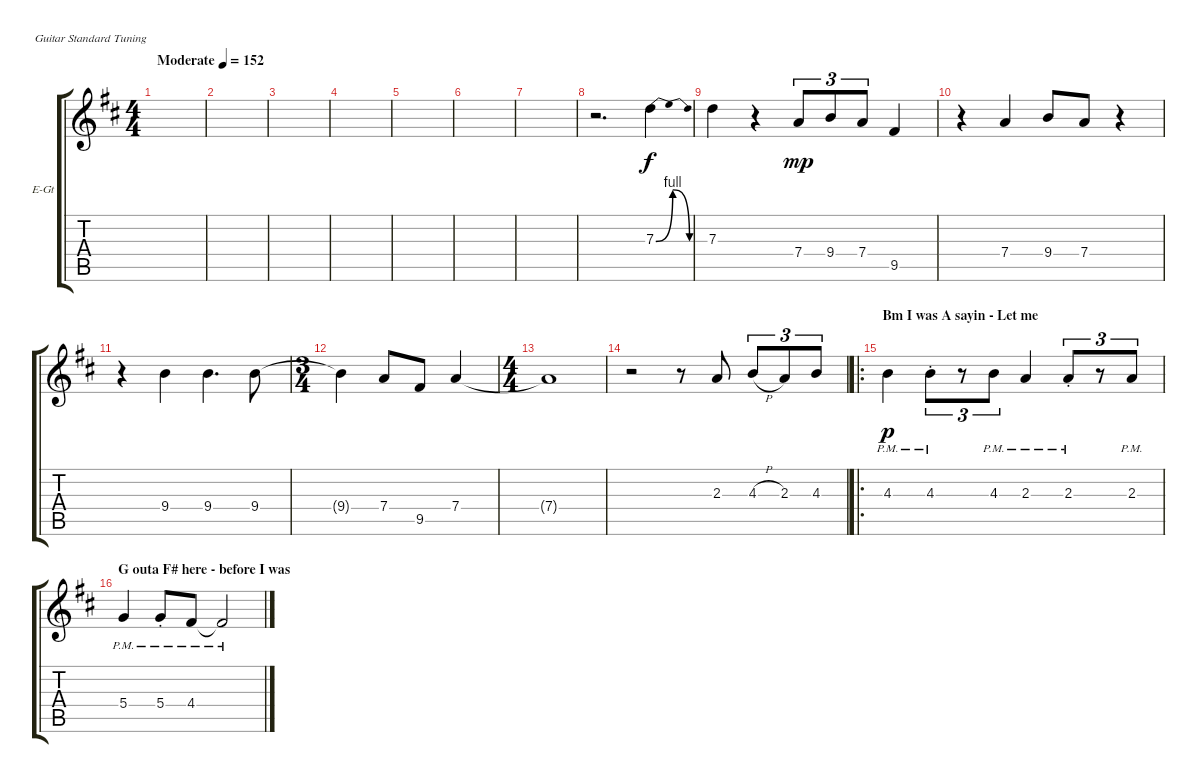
\bracketExtendMode groupsimilarinstruments
\firstSystemTrackNameOrientation horizontal
\otherSystemsTrackNameOrientation horizontal
\track ("Guitar - Robert Quine" "E-Gt") {instrument overdrivenguitar}
\staff {score tabs}
\tuning (E4 B3 G3 D3 A2 E2)
\ts (4 4)
\beaming (8 2 2 2 2)
\tempo (152 "Moderate")
\clef g2
\ks d
|
|
|
|
|
|
|
r.2{d} 7.3{be (bendrelease 0 0 29.4 4 40.8 4 59.4 0)}.4 |
7.3.4 r.4 7.4.8{tu (3 2) dy mp} 9.4.8{tu (3 2)} 7.4.8{tu (3 2)} 9.5.4 |
r.4 7.4.4 9.4.8 7.4.8 r.4 |
r.4 9.4.4 9.4.4{d} 9.4.8 |
\ts (3 4)
9.4{t}.4 7.4.8 9.5.8 7.4.4 |
\ts (4 4)
7.4{t}.1 |
r.2 r.8 2.3.8 4.3{h}.8{tu (3 2)} 2.3.8{tu (3 2)} 4.3.8{tu (3 2)} |
\ro
\section ("" "Bm I was A sayin - Let me")
4.3{pm}.4{dy p} 4.3{pm st}.8{tu (3 2)} r.8{tu (3 2)} 4.3{pm}.8{tu (3 2)} 2.3{pm}.4 2.3{pm st}.8{tu (3 2)} r.8{tu (3 2)} 2.3{pm}.8{tu (3 2)} |
\section ("" "G outa F# here - before I was")
5.4{pm}.4 5.4{pm st}.8 4.4{pm}.8 4.4{pm t}.2
